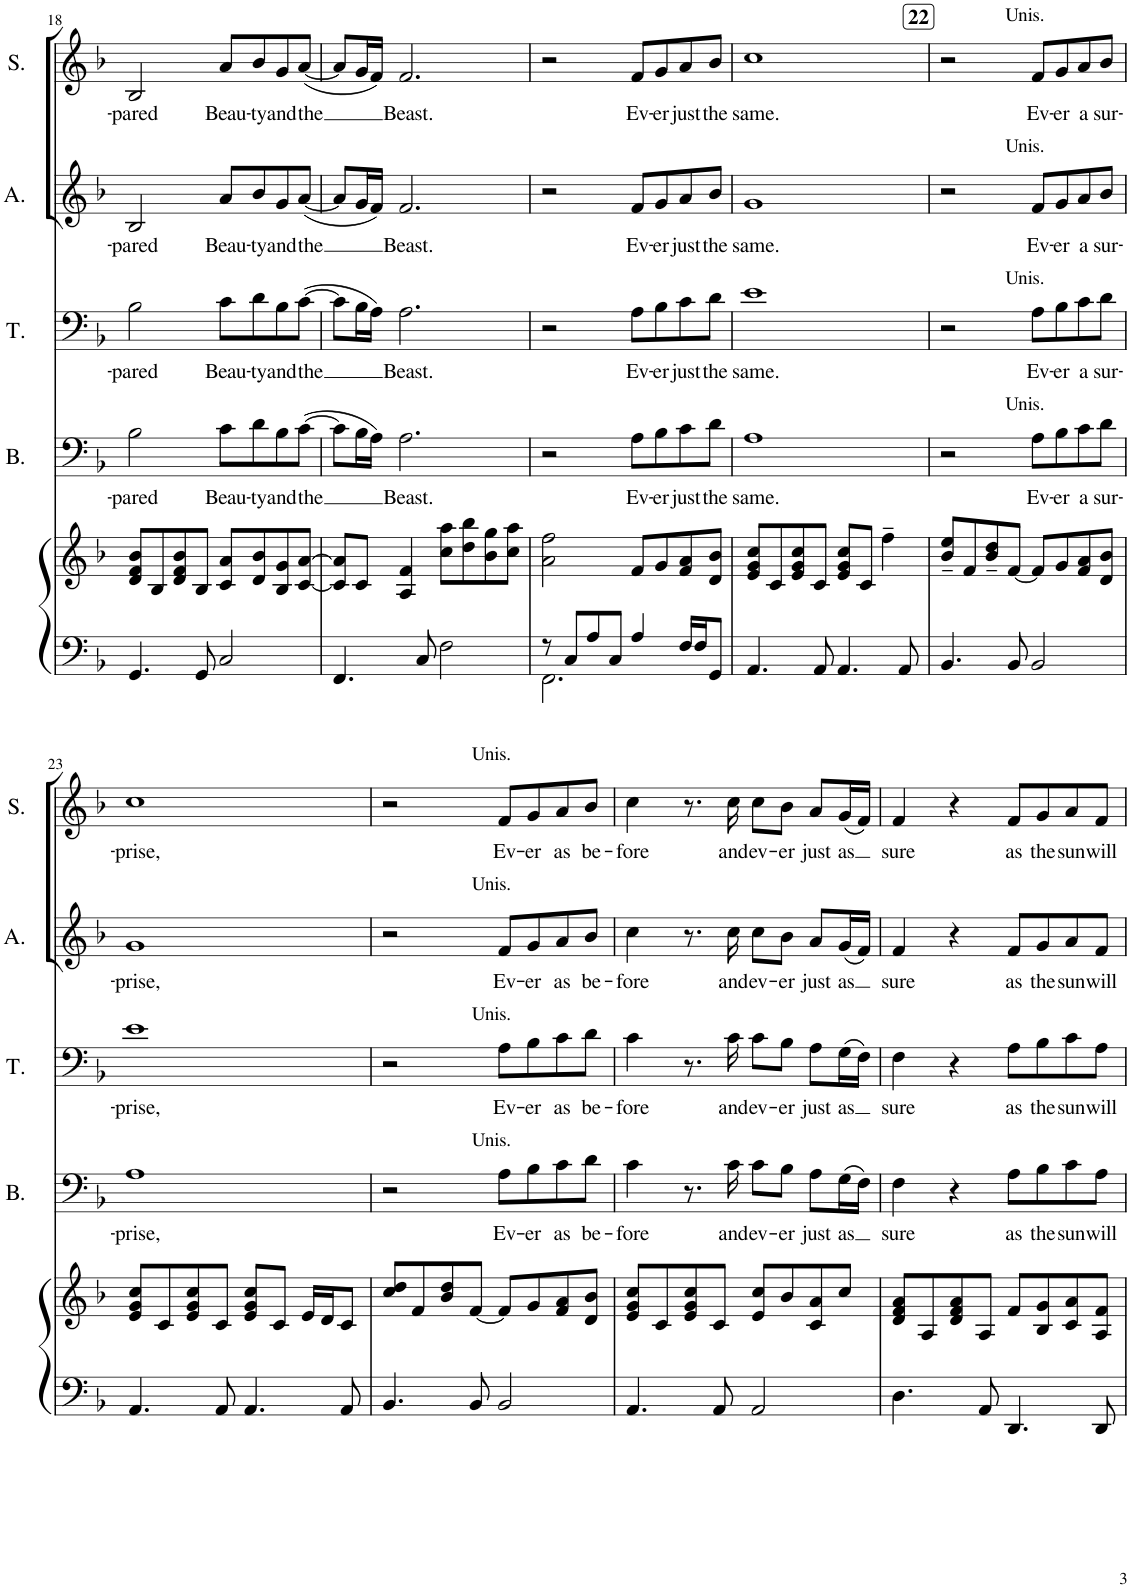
**kern	**kern	**kern	**text	**kern	**text	**kern	**text	**kern	**text
*part5	*part5	*part4	*part4	*part3	*part3	*part2	*part2	*part1	*part1
*staff6	*staff5	*staff4	*staff4	*staff3	*staff3	*staff2	*staff2	*staff1	*staff1
*I"Piano	*	*I"Bas	*	*I"Tenor	*	*I"Alt	*	*I"Sopr.	*
*I'Pno	*	*I'B.	*	*I'T.	*	*I'A.	*	*I'S.	*
!!LO:PB:g=z
*clefF4	*clefG2	*clefF4	*	*clefF4	*	*clefG2	*	*clefG2	*
*k[b-]	*k[b-]	*k[b-]	*	*k[b-]	*	*k[b-]	*	*k[b-]	*
*M4/4	*M4/4	*M4/4	*	*M4/4	*	*M4/4	*	*M4/4	*
=18	=18	=18	=18	=18	=18	=18	=18	=18	=18
!	!	!	!LO:LY:b	!	!LO:LY:b	!	!LO:LY:b	!	!LO:LY:b
4.GG/	8d/ 8f/ 8b-/L	2B-\	-pared	2B-\	-pared	2B-/	-pared	2B-/	-pared
.	8B-/	.	.	.	.	.	.	.	.
.	8d/ 8f/ 8b-/	.	.	.	.	.	.	.	.
8GG/	8B-/J	.	.	.	.	.	.	.	.
!	!	!	!LO:LY:b	!	!LO:LY:b	!	!LO:LY:b	!	!LO:LY:b
2C/	8c/ 8a/L	8c\L	Beau-	8c\L	Beau-	8a/L	Beau-	8a/L	Beau-
!	!	!	!LO:LY:b	!	!LO:LY:b	!	!LO:LY:b	!	!LO:LY:b
.	8d/ 8b-/	8d\	-ty	8d\	-ty	8b-/	-ty	8b-/	-ty
!	!	!	!LO:LY:b	!	!LO:LY:b	!	!LO:LY:b	!	!LO:LY:b
.	8B-/ 8g/	8B-\	and	8B-\	and	8g/	and	8g/	and
!	!	!	!LO:LY:b	!	!LO:LY:b	!	!LO:LY:b	!	!LO:LY:b
.	[8c/ [8a/J	([8c\J	the	([8c\J	the	([8a/J	the	([8a/J	the
=19	=19	=19	=19	=19	=19	=19	=19	=19	=19
4.FF/	8c/] 8a/]L	8c\L]	.	8c\L]	.	8a/L]	.	8a/L]	.
.	8c/J	16B-\L	.	16B-\L	.	16g/L	.	16g/L	.
.	.	16A\JJ)	.	16A\JJ)	.	16f/JJ)	.	16f/JJ)	.
!	!	!	!LO:LY:b	!	!LO:LY:b	!	!LO:LY:b	!	!LO:LY:b
.	4A/ 4f/	2.A\	Beast.	2.A\	Beast.	2.f/	Beast.	2.f/	Beast.
8C/	.	.	.	.	.	.	.	.	.
2F\	8cc\ 8aa\L	.	.	.	.	.	.	.	.
.	8dd\ 8bb-\	.	.	.	.	.	.	.	.
.	8b-\ 8gg\	.	.	.	.	.	.	.	.
.	8cc\ 8aa\J	.	.	.	.	.	.	.	.
=20	=20	=20	=20	=20	=20	=20	=20	=20	=20
*^	*	*	*	*	*	*	*	*	*
8r	2.FF\	2a\ 2ff\	2r	.	2r	.	2r	.	2r	.
8C/L	.	.	.	.	.	.	.	.	.	.
8A/	.	.	.	.	.	.	.	.	.	.
8C/J	.	.	.	.	.	.	.	.	.	.
!	!	!	!	!LO:LY:b	!	!LO:LY:b	!	!LO:LY:b	!	!LO:LY:b
4A/	.	8f/L	8A\L	Ev-	8A\L	Ev-	8f/L	Ev-	8f/L	Ev-
!	!	!	!	!LO:LY:b	!	!LO:LY:b	!	!LO:LY:b	!	!LO:LY:b
.	.	8g/	8B-\	-er	8B-\	-er	8g/	-er	8g/	-er
!	!	!	!	!LO:LY:b	!	!LO:LY:b	!	!LO:LY:b	!	!LO:LY:b
16F/LL	4ryy	8f/ 8a/	8c\	just	8c\	just	8a/	just	8a/	just
16F/J	.	.	.	.	.	.	.	.	.	.
!	!	!	!	!LO:LY:b	!	!LO:LY:b	!	!LO:LY:b	!	!LO:LY:b
8GG/J	.	8d/ 8b-/J	8d\J	the	8d\J	the	8b-/J	the	8b-/J	the
*v	*v	*	*	*	*	*	*	*	*	*
=21	=21	=21	=21	=21	=21	=21	=21	=21	=21
!	!	!	!LO:LY:b	!	!LO:LY:b	!	!LO:LY:b	!	!LO:LY:b
4.AA/	8e/ 8g/ 8cc/L	1A	same.	1e	same.	1g	same.	1cc	same.
.	8c/	.	.	.	.	.	.	.	.
.	8e/ 8g/ 8cc/	.	.	.	.	.	.	.	.
8AA/	8c/J	.	.	.	.	.	.	.	.
4.AA/	8e/ 8g/ 8cc/L	.	.	.	.	.	.	.	.
.	8c/J	.	.	.	.	.	.	.	.
.	4ff~\	.	.	.	.	.	.	.	.
8AA/	.	.	.	.	.	.	.	.	.
!!LO:REH:place=s1:a:B:cj:fs=11:t=22
=22	=22	=22	=22	=22	=22	=22	=22	=22	=22
4.BB-/	8b-/~ 8ee/~L	2r	.	2r	.	2r	.	2r	.
.	8f/	.	.	.	.	.	.	.	.
.	8b-/~ 8dd/~	.	.	.	.	.	.	.	.
8BB-/	[8f/J	.	.	.	.	.	.	.	.
!	!	!	!	!	!	!	!	!LO:TX:a:t=Unis.	!
!	!	!	!	!	!	!LO:TX:a:t=Unis.	!	!	!
!	!	!	!	!LO:TX:a:t=Unis.	!	!	!	!	!
!	!	!LO:TX:a:t=Unis.	!	!	!	!	!	!	!
!	!	!	!LO:LY:b	!	!LO:LY:b	!	!LO:LY:b	!	!LO:LY:b
2BB-/	8f/L]	8A\L	Ev-	8A\L	Ev-	8f/L	Ev-	8f/L	Ev-
!	!	!	!LO:LY:b	!	!LO:LY:b	!	!LO:LY:b	!	!LO:LY:b
.	8g/	8B-\	-er	8B-\	-er	8g/	-er	8g/	-er
!	!	!	!LO:LY:b	!	!LO:LY:b	!	!LO:LY:b	!	!LO:LY:b
.	8f/ 8a/	8c\	a	8c\	a	8a/	a	8a/	a
!	!	!	!LO:LY:b	!	!LO:LY:b	!	!LO:LY:b	!	!LO:LY:b
.	8d/ 8b-/J	8d\J	sur-	8d\J	sur-	8b-/J	sur-	8b-/J	sur-
!!LO:LB:g=z
=23	=23	=23	=23	=23	=23	=23	=23	=23	=23
!	!	!	!LO:LY:b	!	!LO:LY:b	!	!LO:LY:b	!	!LO:LY:b
4.AA/	8e/ 8g/ 8cc/L	1A	-prise,	1e	-prise,	1g	-prise,	1cc	-prise,
.	8c/	.	.	.	.	.	.	.	.
.	8e/ 8g/ 8cc/	.	.	.	.	.	.	.	.
8AA/	8c/J	.	.	.	.	.	.	.	.
4.AA/	8e/ 8g/ 8cc/L	.	.	.	.	.	.	.	.
.	8c/J	.	.	.	.	.	.	.	.
.	16e/LL	.	.	.	.	.	.	.	.
.	16d/J	.	.	.	.	.	.	.	.
8AA/	8c/J	.	.	.	.	.	.	.	.
=24	=24	=24	=24	=24	=24	=24	=24	=24	=24
4.BB-/	8cc/ 8dd/L	2r	.	2r	.	2r	.	2r	.
.	8f/	.	.	.	.	.	.	.	.
.	8b-/ 8dd/	.	.	.	.	.	.	.	.
8BB-/	[8f/J	.	.	.	.	.	.	.	.
!	!	!	!	!	!	!	!	!LO:TX:a:t=Unis.	!
!	!	!	!	!	!	!LO:TX:a:t=Unis.	!	!	!
!	!	!	!	!LO:TX:a:t=Unis.	!	!	!	!	!
!	!	!LO:TX:a:t=Unis.	!	!	!	!	!	!	!
!	!	!	!LO:LY:b	!	!LO:LY:b	!	!LO:LY:b	!	!LO:LY:b
2BB-/	8f/L]	8A\L	Ev-	8A\L	Ev-	8f/L	Ev-	8f/L	Ev-
!	!	!	!LO:LY:b	!	!LO:LY:b	!	!LO:LY:b	!	!LO:LY:b
.	8g/	8B-\	-er	8B-\	-er	8g/	-er	8g/	-er
!	!	!	!LO:LY:b	!	!LO:LY:b	!	!LO:LY:b	!	!LO:LY:b
.	8f/ 8a/	8c\	as	8c\	as	8a/	as	8a/	as
!	!	!	!LO:LY:b	!	!LO:LY:b	!	!LO:LY:b	!	!LO:LY:b
.	8d/ 8b-/J	8d\J	be-	8d\J	be-	8b-/J	be-	8b-/J	be-
=25	=25	=25	=25	=25	=25	=25	=25	=25	=25
!	!	!	!LO:LY:b	!	!LO:LY:b	!	!LO:LY:b	!	!LO:LY:b
4.AA/	8e/ 8g/ 8cc/L	4c\	-fore	4c\	-fore	4cc\	-fore	4cc\	-fore
.	8c/	.	.	.	.	.	.	.	.
.	8e/ 8g/ 8cc/	8.r	.	8.r	.	8.r	.	8.r	.
8AA/	8c/J	.	.	.	.	.	.	.	.
!	!	!	!LO:LY:b	!	!LO:LY:b	!	!LO:LY:b	!	!LO:LY:b
.	.	16c\	and	16c\	and	16cc\	and	16cc\	and
!	!	!	!LO:LY:b	!	!LO:LY:b	!	!LO:LY:b	!	!LO:LY:b
2AA/	8e/ 8cc/L	8c\L	ev-	8c\L	ev-	8cc\L	ev-	8cc\L	ev-
!	!	!	!LO:LY:b	!	!LO:LY:b	!	!LO:LY:b	!	!LO:LY:b
.	8b-/	8B-\J	-er	8B-\J	-er	8b-\J	-er	8b-\J	-er
!	!	!	!LO:LY:b	!	!LO:LY:b	!	!LO:LY:b	!	!LO:LY:b
.	8c/ 8a/	8A\L	just	8A\L	just	8a/L	just	8a/L	just
!	!	!	!LO:LY:b	!	!LO:LY:b	!	!LO:LY:b	!	!LO:LY:b
.	8cc/J	(16G\L	as	(16G\L	as	(16g/L	as	(16g/L	as
.	.	16F\JJ)	.	16F\JJ)	.	16f/JJ)	.	16f/JJ)	.
=26	=26	=26	=26	=26	=26	=26	=26	=26	=26
!	!	!	!LO:LY:b	!	!LO:LY:b	!	!LO:LY:b	!	!LO:LY:b
4.D\	8d/ 8f/ 8a/L	4F\	sure	4F\	sure	4f/	sure	4f/	sure
.	8A/	.	.	.	.	.	.	.	.
.	8d/ 8f/ 8a/	4r	.	4r	.	4r	.	4r	.
8AA/	8A/J	.	.	.	.	.	.	.	.
!	!	!	!LO:LY:b	!	!LO:LY:b	!	!LO:LY:b	!	!LO:LY:b
4.DD/	8f/L	8A\L	as	8A\L	as	8f/L	as	8f/L	as
!	!	!	!LO:LY:b	!	!LO:LY:b	!	!LO:LY:b	!	!LO:LY:b
.	8B-/ 8g/	8B-\	the	8B-\	the	8g/	the	8g/	the
!	!	!	!LO:LY:b	!	!LO:LY:b	!	!LO:LY:b	!	!LO:LY:b
.	8c/ 8a/	8c\	sun	8c\	sun	8a/	sun	8a/	sun
!	!	!	!LO:LY:b	!	!LO:LY:b	!	!LO:LY:b	!	!LO:LY:b
8DD/	8A/ 8f/J	8A\J	will	8A\J	will	8f/J	will	8f/J	will
=	=	=	=	=	=	=	=	=	=
*-	*-	*-	*-	*-	*-	*-	*-	*-	*-
